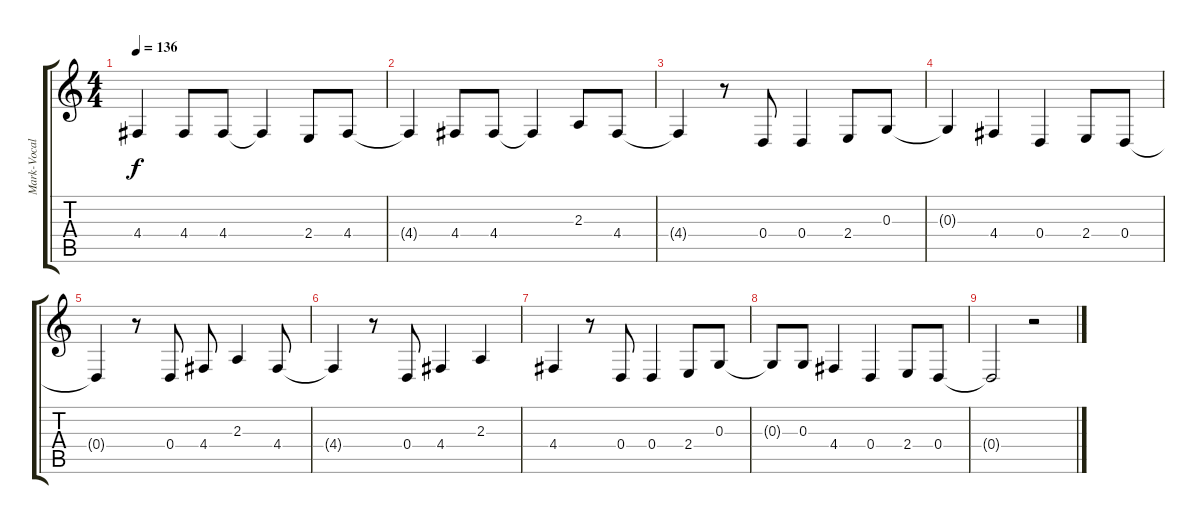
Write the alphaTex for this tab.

\track ("Mark-Vocal's" "Mark-Vocal") {instrument tenorsax}
\staff {score tabs}
\tuning (E4 B3 G3 D3 A2 E2) {hide}
\ts (4 4)
\tempo 136
\clef g2
\ks c
4.4.4{dy f} 4.4.8 4.4.8 4.4{t}.4 2.4.8 4.4.8 |
4.4{t}.4 4.4.8 4.4.8 4.4{t}.4 2.3.8 4.4.8 |
4.4{t}.4 r.8 0.4.8 0.4.4 2.4.8 0.3.8 |
0.3{t}.4 4.4.4 0.4.4 2.4.8 0.4.8 |
0.4{t}.4 r.8 0.4.8 4.4.8 2.3.4 4.4.8 |
4.4{t}.4 r.8 0.4.8 4.4.4 2.3.4 |
4.4.4 r.8 0.4.8 0.4.4 2.4.8 0.3.8 |
0.3{t}.8 0.3.8 4.4.4 0.4.4 2.4.8 0.4.8 |
0.4{t}.2 r.2
